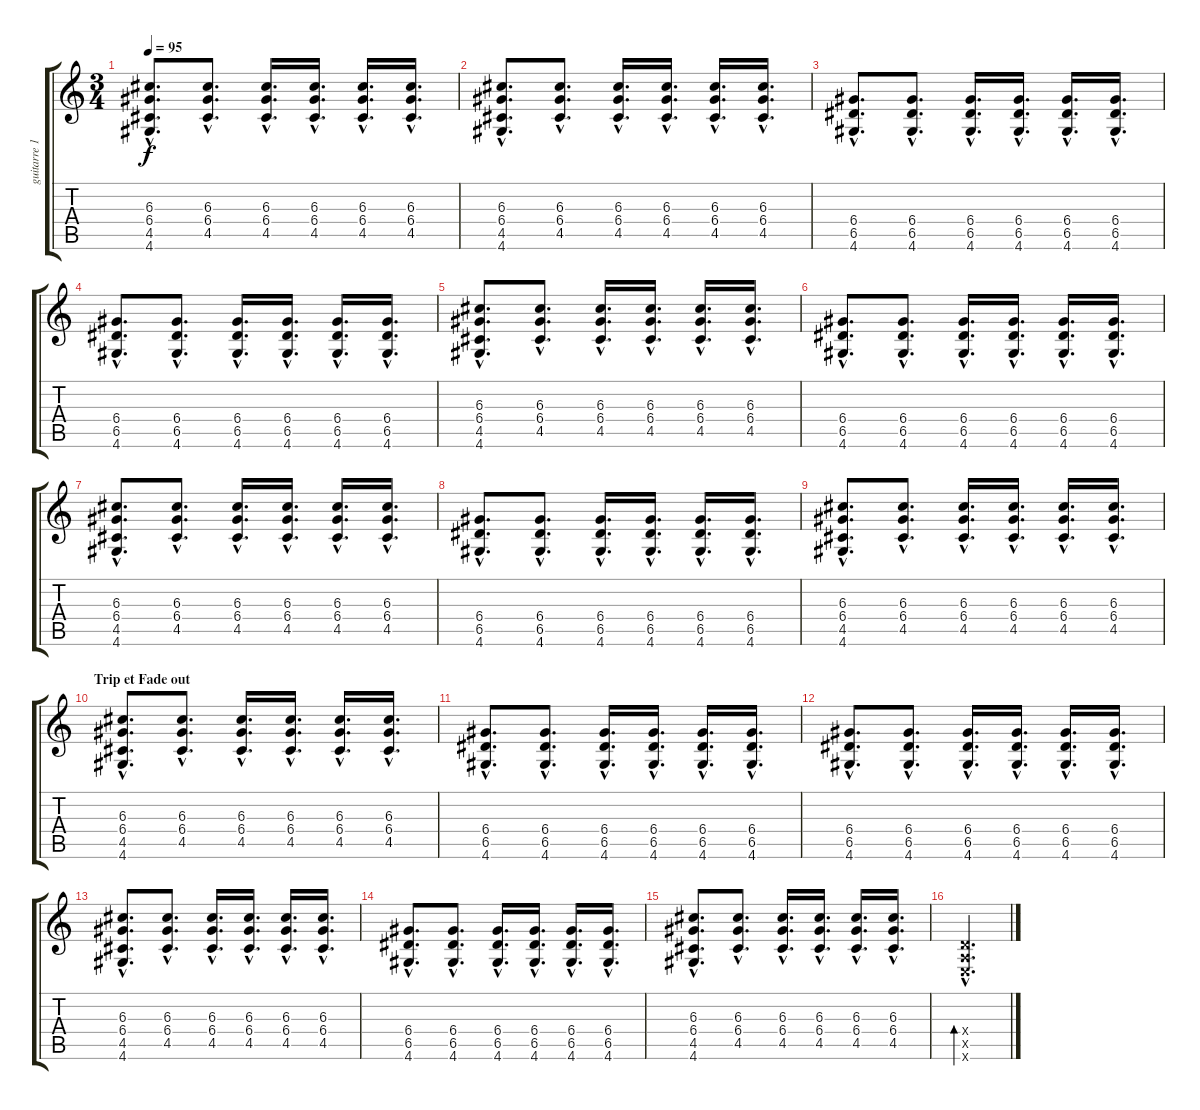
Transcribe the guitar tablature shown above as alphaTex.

\track ("guitarre 1" "guitarre 1") {instrument acousticguitarsteel}
\staff {score tabs}
\tuning (E4 B3 G3 D3 A2 E2) {hide}
\ts (3 4)
\tempo 95
\clef g2
\ks c
(6.3{hac} 6.4{hac} 4.5{hac} 4.6{hac}).8{d dy f} (6.3{hac} 6.4{hac} 4.5{hac}).8{d} (6.3{hac} 6.4{hac} 4.5{hac}).16{d} (6.3{hac} 6.4{hac} 4.5{hac}).16{d} (6.3{hac} 6.4{hac} 4.5{hac}).16{d} (6.3{hac} 6.4{hac} 4.5{hac}).16{d} |
(6.3{hac} 6.4{hac} 4.5{hac} 4.6{hac}).8{d} (6.3{hac} 6.4{hac} 4.5{hac}).8{d} (6.3{hac} 6.4{hac} 4.5{hac}).16{d} (6.3{hac} 6.4{hac} 4.5{hac}).16{d} (6.3{hac} 6.4{hac} 4.5{hac}).16{d} (6.3{hac} 6.4{hac} 4.5{hac}).16{d} |
(6.4{hac} 6.5{hac} 4.6{hac}).8{d} (6.4{hac} 6.5{hac} 4.6{hac}).8{d} (6.4{hac} 6.5{hac} 4.6{hac}).16{d} (6.4{hac} 6.5{hac} 4.6{hac}).16{d} (6.4{hac} 6.5{hac} 4.6{hac}).16{d} (6.4{hac} 6.5{hac} 4.6{hac}).16{d} |
(6.4{hac} 6.5{hac} 4.6{hac}).8{d} (6.4{hac} 6.5{hac} 4.6{hac}).8{d} (6.4{hac} 6.5{hac} 4.6{hac}).16{d} (6.4{hac} 6.5{hac} 4.6{hac}).16{d} (6.4{hac} 6.5{hac} 4.6{hac}).16{d} (6.4{hac} 6.5{hac} 4.6{hac}).16{d} |
(6.3{hac} 6.4{hac} 4.5{hac} 4.6{hac}).8{d} (6.3{hac} 6.4{hac} 4.5{hac}).8{d} (6.3{hac} 6.4{hac} 4.5{hac}).16{d} (6.3{hac} 6.4{hac} 4.5{hac}).16{d} (6.3{hac} 6.4{hac} 4.5{hac}).16{d} (6.3{hac} 6.4{hac} 4.5{hac}).16{d} |
(6.4{hac} 6.5{hac} 4.6{hac}).8{d} (6.4{hac} 6.5{hac} 4.6{hac}).8{d} (6.4{hac} 6.5{hac} 4.6{hac}).16{d} (6.4{hac} 6.5{hac} 4.6{hac}).16{d} (6.4{hac} 6.5{hac} 4.6{hac}).16{d} (6.4{hac} 6.5{hac} 4.6{hac}).16{d} |
(6.3{hac} 6.4{hac} 4.5{hac} 4.6{hac}).8{d} (6.3{hac} 6.4{hac} 4.5{hac}).8{d} (6.3{hac} 6.4{hac} 4.5{hac}).16{d} (6.3{hac} 6.4{hac} 4.5{hac}).16{d} (6.3{hac} 6.4{hac} 4.5{hac}).16{d} (6.3{hac} 6.4{hac} 4.5{hac}).16{d} |
(6.4{hac} 6.5{hac} 4.6{hac}).8{d} (6.4{hac} 6.5{hac} 4.6{hac}).8{d} (6.4{hac} 6.5{hac} 4.6{hac}).16{d} (6.4{hac} 6.5{hac} 4.6{hac}).16{d} (6.4{hac} 6.5{hac} 4.6{hac}).16{d} (6.4{hac} 6.5{hac} 4.6{hac}).16{d} |
(6.3{hac} 6.4{hac} 4.5{hac} 4.6{hac}).8{d} (6.3{hac} 6.4{hac} 4.5{hac}).8{d} (6.3{hac} 6.4{hac} 4.5{hac}).16{d} (6.3{hac} 6.4{hac} 4.5{hac}).16{d} (6.3{hac} 6.4{hac} 4.5{hac}).16{d} (6.3{hac} 6.4{hac} 4.5{hac}).16{d} |
\section ("" "Trip et Fade out")
(6.3{hac} 6.4{hac} 4.5{hac} 4.6{hac}).8{d} (6.3{hac} 6.4{hac} 4.5{hac}).8{d} (6.3{hac} 6.4{hac} 4.5{hac}).16{d} (6.3{hac} 6.4{hac} 4.5{hac}).16{d} (6.3{hac} 6.4{hac} 4.5{hac}).16{d} (6.3{hac} 6.4{hac} 4.5{hac}).16{d} |
(6.4{hac} 6.5{hac} 4.6{hac}).8{d} (6.4{hac} 6.5{hac} 4.6{hac}).8{d} (6.4{hac} 6.5{hac} 4.6{hac}).16{d} (6.4{hac} 6.5{hac} 4.6{hac}).16{d} (6.4{hac} 6.5{hac} 4.6{hac}).16{d} (6.4{hac} 6.5{hac} 4.6{hac}).16{d} |
(6.4{hac} 6.5{hac} 4.6{hac}).8{d} (6.4{hac} 6.5{hac} 4.6{hac}).8{d} (6.4{hac} 6.5{hac} 4.6{hac}).16{d} (6.4{hac} 6.5{hac} 4.6{hac}).16{d} (6.4{hac} 6.5{hac} 4.6{hac}).16{d} (6.4{hac} 6.5{hac} 4.6{hac}).16{d} |
(6.3{hac} 6.4{hac} 4.5{hac} 4.6{hac}).8{d} (6.3{hac} 6.4{hac} 4.5{hac}).8{d} (6.3{hac} 6.4{hac} 4.5{hac}).16{d} (6.3{hac} 6.4{hac} 4.5{hac}).16{d} (6.3{hac} 6.4{hac} 4.5{hac}).16{d} (6.3{hac} 6.4{hac} 4.5{hac}).16{d} |
(6.4{hac} 6.5{hac} 4.6{hac}).8{d} (6.4{hac} 6.5{hac} 4.6{hac}).8{d} (6.4{hac} 6.5{hac} 4.6{hac}).16{d} (6.4{hac} 6.5{hac} 4.6{hac}).16{d} (6.4{hac} 6.5{hac} 4.6{hac}).16{d} (6.4{hac} 6.5{hac} 4.6{hac}).16{d} |
(6.3{hac} 6.4{hac} 4.5{hac} 4.6{hac}).8{d} (6.3{hac} 6.4{hac} 4.5{hac}).8{d} (6.3{hac} 6.4{hac} 4.5{hac}).16{d} (6.3{hac} 6.4{hac} 4.5{hac}).16{d} (6.3{hac} 6.4{hac} 4.5{hac}).16{d} (6.3{hac} 6.4{hac} 4.5{hac}).16{d} |
(0.4{hac x} 0.5{hac x} 0.6{hac x}).2{d bd 120}
